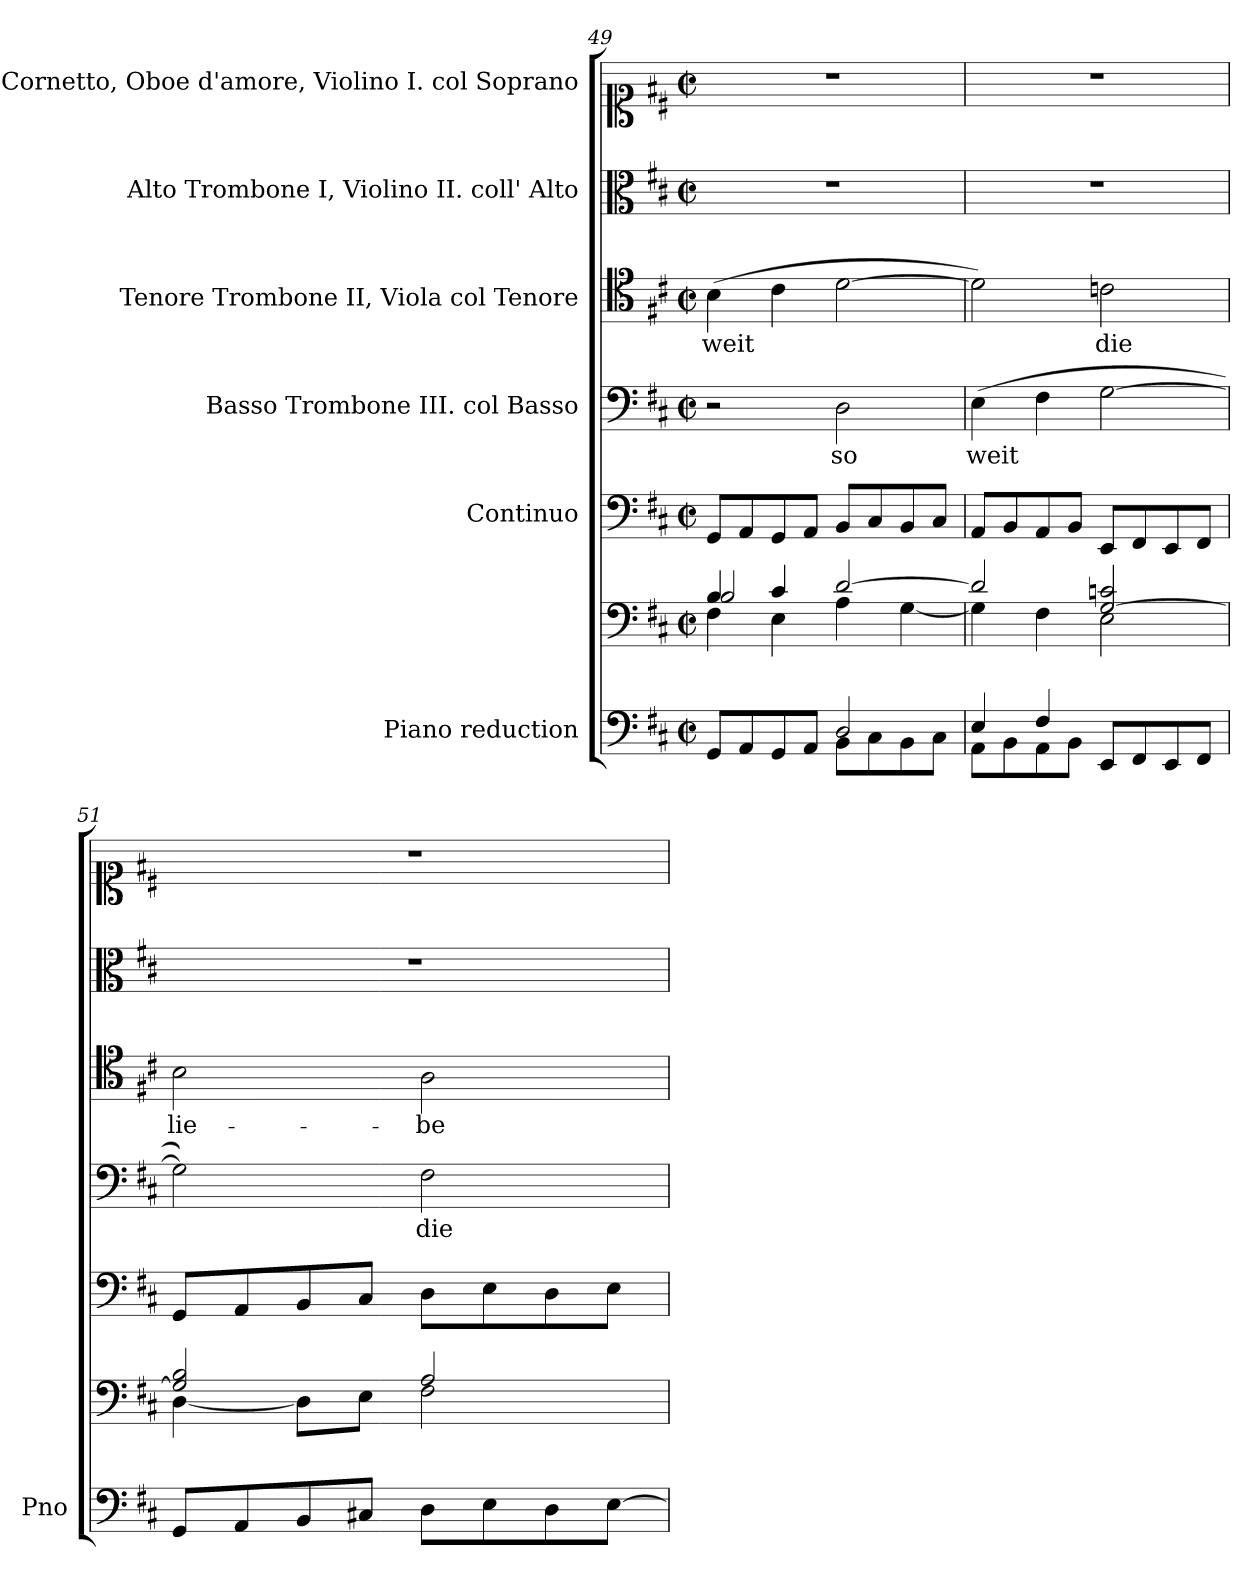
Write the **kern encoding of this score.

**kern	**kern	**kern	**kern	**text	**kern	**text	**kern	**kern
*part6	*part6	*part5	*part4	*part4	*part3	*part3	*part2	*part1
*staff7	*staff6	*staff5	*staff4	*staff4	*staff3	*staff3	*staff2	*staff1
*I"Piano reduction	*	*I"Continuo	*I"Basso  Trombone III. col Basso	*	*I"Tenore Trombone II, Viola col Tenore	*	*I"Alto Trombone I, Violino II.  coll' Alto	*I"Soprano Cornetto, Oboe d'amore, Violino I. col Soprano
*I'Pno	*	*	*	*	*	*	*	*
*clefF4	*clefF4	*clefF4	*clefF4	*	*clefC4	*	*clefC3	*clefC1
*k[f#c#]	*k[f#c#]	*k[f#c#]	*k[f#c#]	*	*k[f#c#]	*	*k[f#c#]	*k[f#c#]
*M2/2	*M2/2	*M2/2	*M2/2	*	*M2/2	*	*M2/2	*M2/2
*met(c|)	*met(c|)	*met(c|)	*met(c|)	*	*met(c|)	*	*met(c|)	*met(c|)
=49	=49	=49	=49	=49	=49	=49	=49	=49
*^	*^	*	*	*	*	*	*	*
*	*	*	*^	*	*	*	*	*	*	*
!	!	!	!	!	!	!	!	!	!LO:LY:b	!	!
2ryy	8GG/L	4B/	4F#\	2B/	8GG/L	2r	.	(4B\	weit	1r	1r
.	8AA/	.	.	.	8AA/	.	.	.	.	.	.
.	8GG/	4c#/	4E\	.	8GG/	.	.	4c#\	.	.	.
.	8AA/J	.	.	.	8AA/J	.	.	.	.	.	.
!	!	!	!	!	!	!	!LO:LY:b	!	!	!	!
2D/	8BB\L	[2d/	4A\	2ryy	8BB/L	2D\	so	[2d\	.	.	.
.	8C#\	.	.	.	8C#/	.	.	.	.	.	.
.	8BB\	.	[4G\	.	8BB/	.	.	.	.	.	.
.	8C#\J	.	.	.	8C#/J	.	.	.	.	.	.
*	*	*	*v	*v	*	*	*	*	*	*	*
=50	=50	=50	=50	=50	=50	=50	=50	=50	=50	=50
!	!	!	!	!	!	!LO:LY:b	!	!	!	!
4E/	8AA\L	2d/]	4G\]	8AA/L	(4E\	weit	2d\])	.	1r	1r
.	8BB\	.	.	8BB/	.	.	.	.	.	.
4F#/	8AA\	.	4F#\	8AA/	4F#\	.	.	.	.	.
.	8BB\J	.	.	8BB/J	.	.	.	.	.	.
!	!	!	!	!	!	!	!	!LO:LY:b	!	!
2ryy	8EE/L	[2G/ 2cn/	2E\	8EE/L	[2G\	.	2cn\	die	.	.
.	8FF#/	.	.	8FF#/	.	.	.	.	.	.
.	8EE/	.	.	8EE/	.	.	.	.	.	.
.	8FF#/J	.	.	8FF#/J	.	.	.	.	.	.
=51	=51	=51	=51	=51	=51	=51	=51	=51	=51	=51
!	!	!	!	!	!	!	!	!LO:LY:b	!	!
*v	*v	*	*	*	*	*	*	*	*	*
8GG/L	2G/] 2B/	[4D\	8GG/L	2G\])	.	2B\	lie-	1r	1r
8AA/	.	.	8AA/	.	.	.	.	.	.
8BB/	.	8D\L]	8BB/	.	.	.	.	.	.
8C#X/J	.	8E\J	8C#/J	.	.	.	.	.	.
!	!	!	!	!	!LO:LY:b	!	!LO:LY:b	!	!
8D\L	2A/	2F#\	8D\L	2F#\	die	2A\	-be	.	.
8E\	.	.	8E\	.	.	.	.	.	.
8D\	.	.	8D\	.	.	.	.	.	.
[>8E\J	.	.	8E\J	.	.	.	.	.	.
*	*v	*v	*	*	*	*	*	*	*
=	=	=	=	=	=	=	=	=
*-	*-	*-	*-	*-	*-	*-	*-	*-
